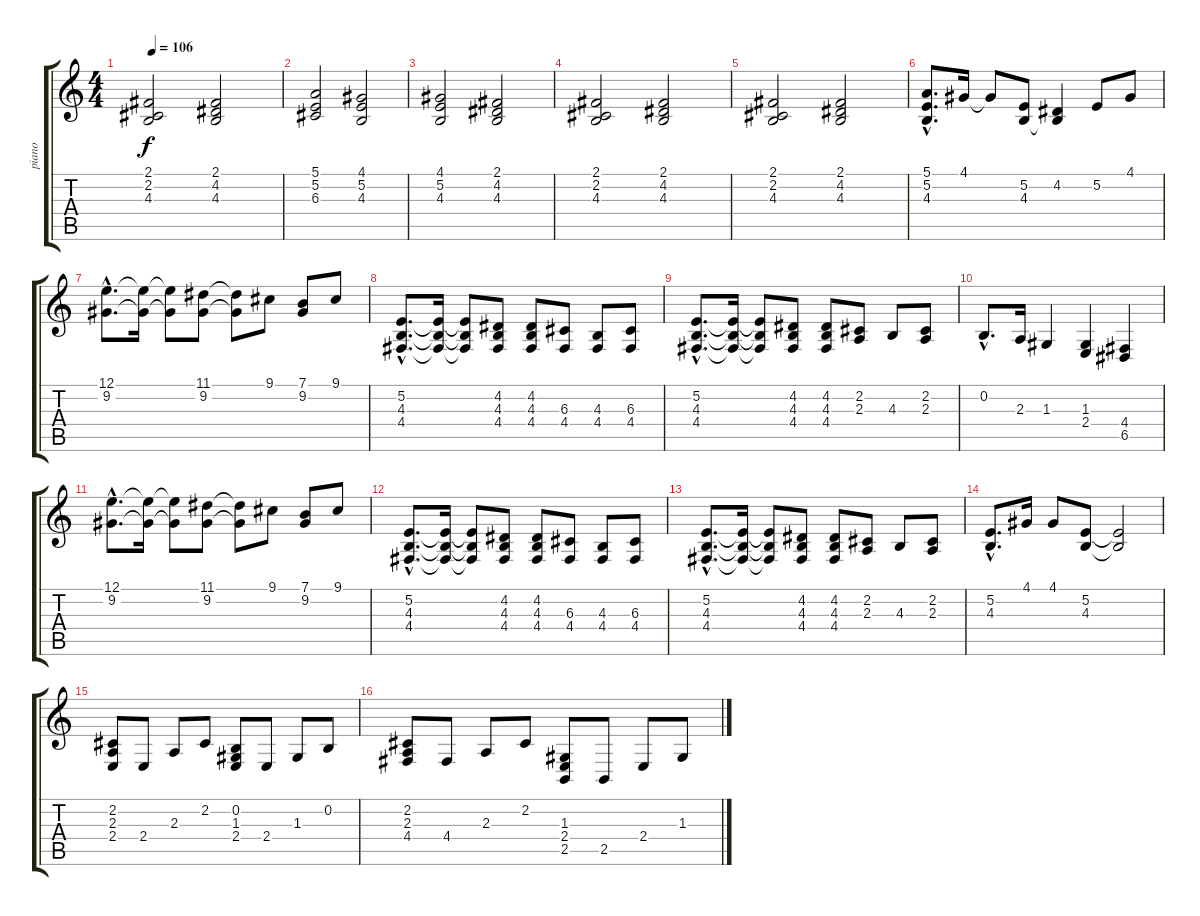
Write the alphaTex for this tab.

\track ("piano " "piano ") {instrument acousticgrandpiano}
\staff {score tabs}
\tuning (E4 B3 G3 D3 A2 E2) {hide}
\ts (4 4)
\tempo 106
\clef g2
\ks c
(2.1 2.2 4.3).2{dy f} (2.1 4.2 4.3).2 |
(5.1 5.2 6.3).2 (4.1 5.2 4.3).2 |
(4.1 5.2 4.3).2 (2.1 4.2 4.3).2 |
(2.1 2.2 4.3).2 (2.1 4.2 4.3).2 |
(2.1 2.2 4.3).2 (2.1 4.2 4.3).2 |
(5.1{hac} 5.2{hac} 4.3{hac}).8{d} 4.1.16 4.1{t}.8 (5.2 4.3).8 (4.2 4.3{t}).4 5.2.8 4.1.8 |
(12.1{hac} 9.2{hac}).8{d} (12.1{t} 9.2{t}).16 (12.1{t} 9.2{t}).8 (11.1 9.2).8 (11.1{t} 9.2{t}).8 9.1.8 (7.1 9.2).8 9.1.8 |
(5.2{hac} 4.3{hac} 4.4{hac}).8{d} (5.2{t} 4.3{t} 4.4{t}).16 (5.2{t} 4.3{t} 4.4{t}).8 (4.2 4.3 4.4).8 (4.2 4.3 4.4).8 (6.3 4.4).8 (4.3 4.4).8 (6.3 4.4).8 |
(5.2{hac} 4.3{hac} 4.4{hac}).8{d} (5.2{t} 4.3{t} 4.4{t}).16 (5.2{t} 4.3{t} 4.4{t}).8 (4.2 4.3 4.4).8 (4.2 4.3 4.4).8 (2.2 2.3).8 4.3.8 (2.2 2.3).8 |
0.2{hac}.8{d} 2.3.16 1.3.4 (1.3 2.4).4 (4.4 6.5).4 |
(12.1{hac} 9.2{hac}).8{d} (12.1{t} 9.2{t}).16 (12.1{t} 9.2{t}).8 (11.1 9.2).8 (11.1{t} 9.2{t}).8 9.1.8 (7.1 9.2).8 9.1.8 |
(5.2{hac} 4.3{hac} 4.4{hac}).8{d} (5.2{t} 4.3{t} 4.4{t}).16 (5.2{t} 4.3{t} 4.4{t}).8 (4.2 4.3 4.4).8 (4.2 4.3 4.4).8 (6.3 4.4).8 (4.3 4.4).8 (6.3 4.4).8 |
(5.2{hac} 4.3{hac} 4.4{hac}).8{d} (5.2{t} 4.3{t} 4.4{t}).16 (5.2{t} 4.3{t} 4.4{t}).8 (4.2 4.3 4.4).8 (4.2 4.3 4.4).8 (2.2 2.3).8 4.3.8 (2.2 2.3).8 |
(5.2{hac} 4.3{hac}).8{d} 4.1.16 4.1.8 (5.2 4.3).8 (5.2{t} 4.3{t}).2 |
(2.2 2.3 2.4).8 2.4.8 2.3.8 2.2.8 (0.2 1.3 2.4).8 2.4.8 1.3.8 0.2.8 |
(2.2 2.3 4.4).8 4.4.8 2.3.8 2.2.8 (1.3 2.4 2.5).8 2.5.8 2.4.8 1.3.8
